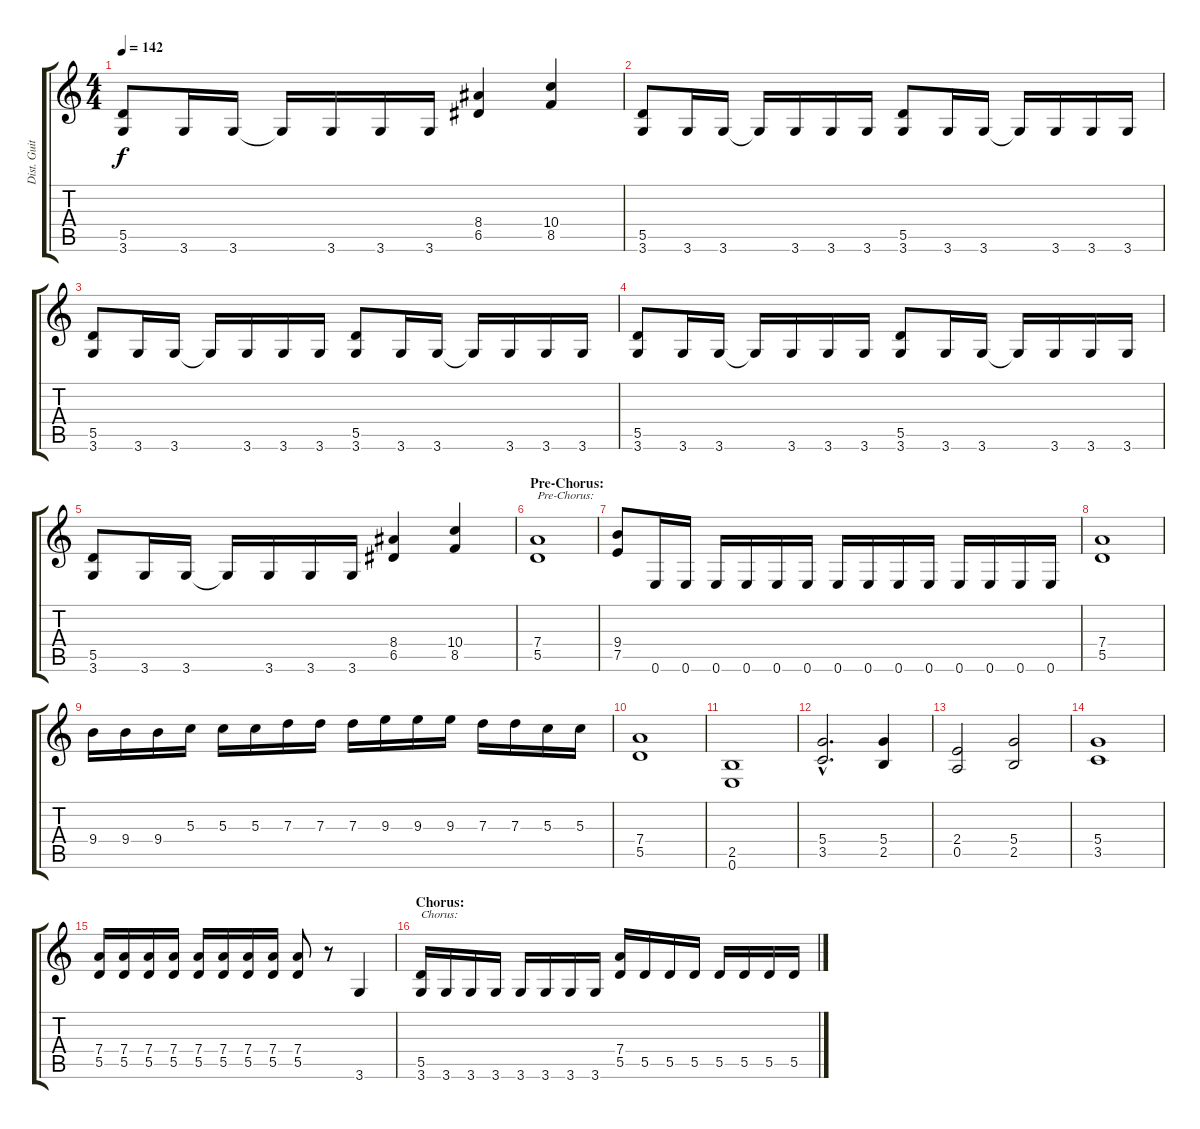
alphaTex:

\track ("Dist. Guitar 2" "Dist. Guit") {instrument distortionguitar}
\staff {score tabs}
\tuning (E4 B3 G3 D3 A2 E2) {hide}
\ts (4 4)
\tempo 142
\clef g2
\ks c
(5.5 3.6).8{dy f} 3.6.16 3.6.16 3.6{t}.16 3.6.16 3.6.16 3.6.16 (8.4 6.5).4 (10.4 8.5).4 |
(5.5 3.6).8 3.6.16 3.6.16 3.6{t}.16 3.6.16 3.6.16 3.6.16 (5.5 3.6).8 3.6.16 3.6.16 3.6{t}.16 3.6.16 3.6.16 3.6.16 |
(5.5 3.6).8 3.6.16 3.6.16 3.6{t}.16 3.6.16 3.6.16 3.6.16 (5.5 3.6).8 3.6.16 3.6.16 3.6{t}.16 3.6.16 3.6.16 3.6.16 |
(5.5 3.6).8 3.6.16 3.6.16 3.6{t}.16 3.6.16 3.6.16 3.6.16 (5.5 3.6).8 3.6.16 3.6.16 3.6{t}.16 3.6.16 3.6.16 3.6.16 |
(5.5 3.6).8 3.6.16 3.6.16 3.6{t}.16 3.6.16 3.6.16 3.6.16 (8.4 6.5).4 (10.4 8.5).4 |
\section ("" "Pre-Chorus:")
(7.4 5.5).1{txt "Pre-Chorus:"} |
(9.4 7.5).8 0.6.16 0.6.16 0.6.16 0.6.16 0.6.16 0.6.16 0.6.16 0.6.16 0.6.16 0.6.16 0.6.16 0.6.16 0.6.16 0.6.16 |
(7.4 5.5).1 |
9.4.16 9.4.16 9.4.16 5.3.16 5.3.16 5.3.16 7.3.16 7.3.16 7.3.16 9.3.16 9.3.16 9.3.16 7.3.16 7.3.16 5.3.16 5.3.16 |
(7.4 5.5).1 |
(2.5 0.6).1 |
(5.4{hac} 3.5{hac}).2{d} (5.4 2.5).4 |
(2.4 0.5).2 (5.4 2.5).2 |
(5.4 3.5).1 |
(7.4 5.5).16 (7.4 5.5).16 (7.4 5.5).16 (7.4 5.5).16 (7.4 5.5).16 (7.4 5.5).16 (7.4 5.5).16 (7.4 5.5).16 (7.4 5.5).8 r.8 3.6.4 |
\section ("" "Chorus:")
(5.5 3.6).16{txt "Chorus:"} 3.6.16 3.6.16 3.6.16 3.6.16 3.6.16 3.6.16 3.6.16 (7.4 5.5).16 5.5.16 5.5.16 5.5.16 5.5.16 5.5.16 5.5.16 5.5.16
